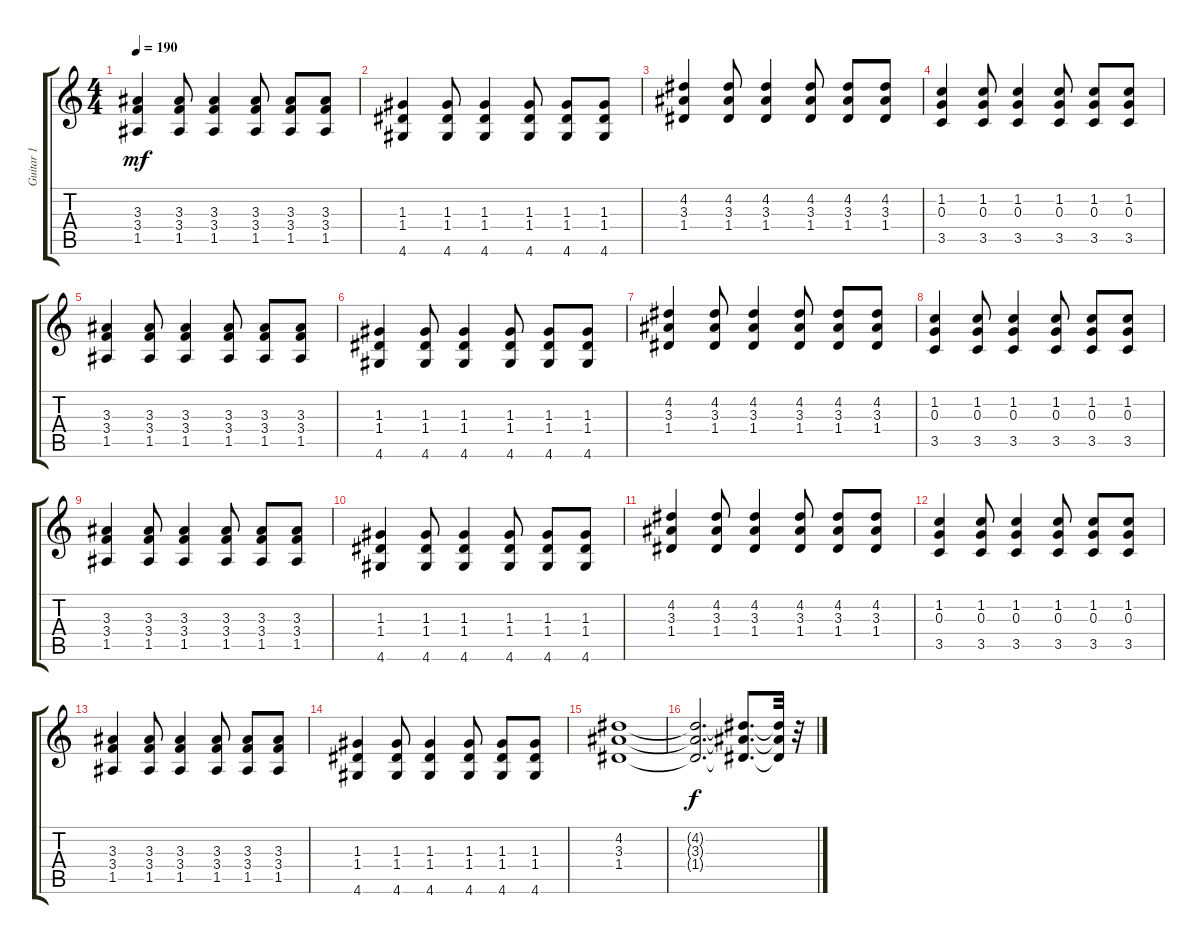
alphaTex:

\track ("Guitar 1" "Guitar 1") {instrument distortionguitar}
\staff {score tabs}
\tuning (E4 B3 G3 D3 A2 E2) {hide}
\ts (4 4)
\tempo 190
\clef g2
\ks c
(3.3 3.4 1.5).4{dy mf} (3.3 3.4 1.5).8 (3.3 3.4 1.5).4 (3.3 3.4 1.5).8 (3.3 3.4 1.5).8 (3.3 3.4 1.5).8 |
(1.3 1.4 4.6).4 (1.3 1.4 4.6).8 (1.3 1.4 4.6).4 (1.3 1.4 4.6).8 (1.3 1.4 4.6).8 (1.3 1.4 4.6).8 |
(4.2 3.3 1.4).4 (4.2 3.3 1.4).8 (4.2 3.3 1.4).4 (4.2 3.3 1.4).8 (4.2 3.3 1.4).8 (4.2 3.3 1.4).8 |
(1.2 0.3 3.5).4 (1.2 0.3 3.5).8 (1.2 0.3 3.5).4 (1.2 0.3 3.5).8 (1.2 0.3 3.5).8 (1.2 0.3 3.5).8 |
(3.3 3.4 1.5).4 (3.3 3.4 1.5).8 (3.3 3.4 1.5).4 (3.3 3.4 1.5).8 (3.3 3.4 1.5).8 (3.3 3.4 1.5).8 |
(1.3 1.4 4.6).4 (1.3 1.4 4.6).8 (1.3 1.4 4.6).4 (1.3 1.4 4.6).8 (1.3 1.4 4.6).8 (1.3 1.4 4.6).8 |
(4.2 3.3 1.4).4 (4.2 3.3 1.4).8 (4.2 3.3 1.4).4 (4.2 3.3 1.4).8 (4.2 3.3 1.4).8 (4.2 3.3 1.4).8 |
(1.2 0.3 3.5).4 (1.2 0.3 3.5).8 (1.2 0.3 3.5).4 (1.2 0.3 3.5).8 (1.2 0.3 3.5).8 (1.2 0.3 3.5).8 |
(3.3 3.4 1.5).4 (3.3 3.4 1.5).8 (3.3 3.4 1.5).4 (3.3 3.4 1.5).8 (3.3 3.4 1.5).8 (3.3 3.4 1.5).8 |
(1.3 1.4 4.6).4 (1.3 1.4 4.6).8 (1.3 1.4 4.6).4 (1.3 1.4 4.6).8 (1.3 1.4 4.6).8 (1.3 1.4 4.6).8 |
(4.2 3.3 1.4).4 (4.2 3.3 1.4).8 (4.2 3.3 1.4).4 (4.2 3.3 1.4).8 (4.2 3.3 1.4).8 (4.2 3.3 1.4).8 |
(1.2 0.3 3.5).4 (1.2 0.3 3.5).8 (1.2 0.3 3.5).4 (1.2 0.3 3.5).8 (1.2 0.3 3.5).8 (1.2 0.3 3.5).8 |
(3.3 3.4 1.5).4 (3.3 3.4 1.5).8 (3.3 3.4 1.5).4 (3.3 3.4 1.5).8 (3.3 3.4 1.5).8 (3.3 3.4 1.5).8 |
(1.3 1.4 4.6).4 (1.3 1.4 4.6).8 (1.3 1.4 4.6).4 (1.3 1.4 4.6).8 (1.3 1.4 4.6).8 (1.3 1.4 4.6).8 |
(4.2 3.3 1.4).1 |
(4.2{t} 3.3{t} 1.4{t}).2{d dy f} (4.2{t} 3.3{t} 1.4{t}).8{d} (4.2{t} 3.3{t} 1.4{t}).32 r.32
